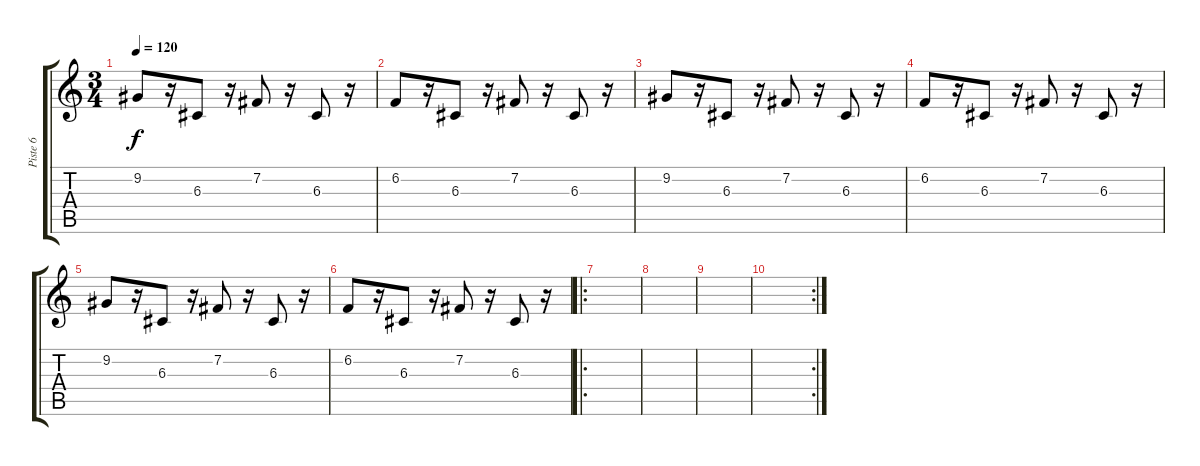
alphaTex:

\track ("Piste 6" "Piste 6") {instrument harpsichord}
\staff {score tabs}
\tuning (E4 B3 G3 D3 A2 E2) {hide}
\ts (3 4)
\tempo 120
\clef g2
\ks c
9.2.8{dy f} r.16 6.3.8 r.16 7.2.8 r.16 6.3.8 r.16 |
6.2.8 r.16 6.3.8 r.16 7.2.8 r.16 6.3.8 r.16 |
9.2.8 r.16 6.3.8 r.16 7.2.8 r.16 6.3.8 r.16 |
6.2.8 r.16 6.3.8 r.16 7.2.8 r.16 6.3.8 r.16 |
9.2.8 r.16 6.3.8 r.16 7.2.8 r.16 6.3.8 r.16 |
6.2.8 r.16 6.3.8 r.16 7.2.8 r.16 6.3.8 r.16 |
\ro
|
|
|
\rc 2
